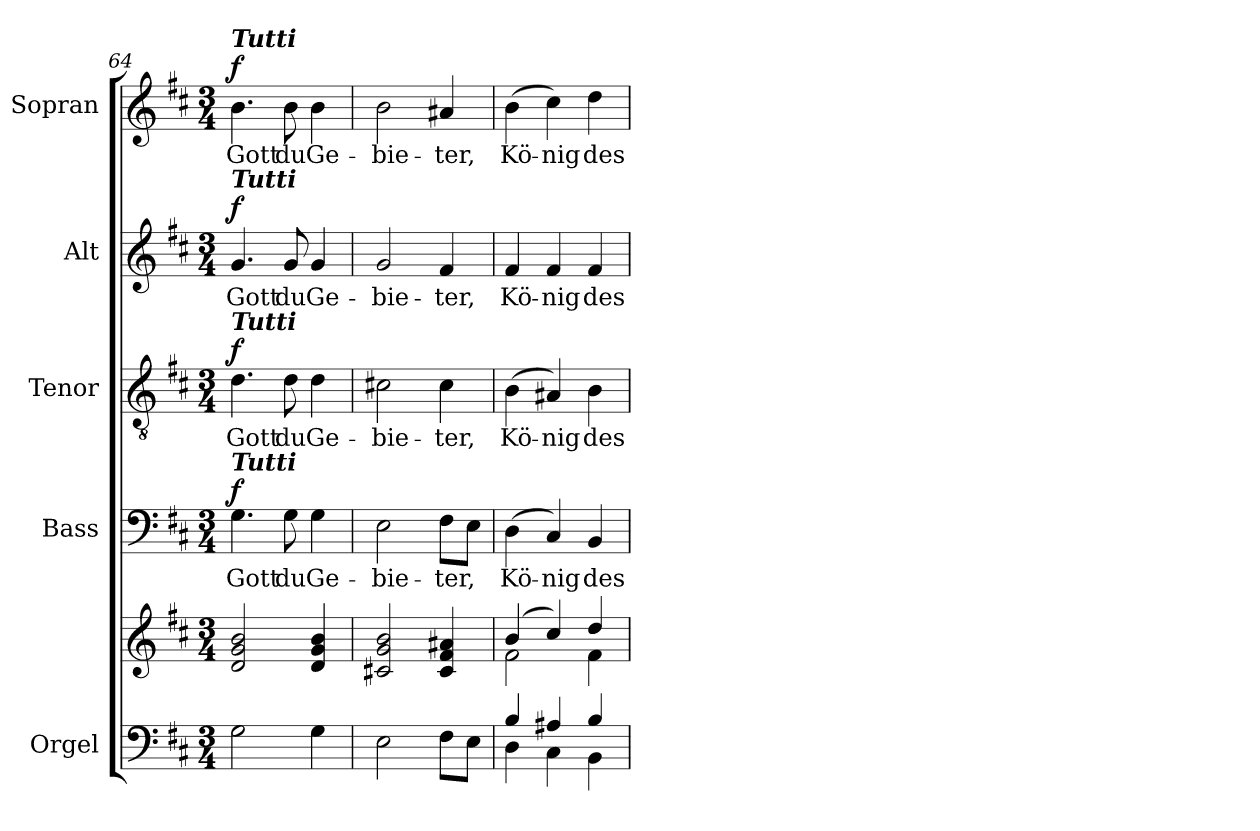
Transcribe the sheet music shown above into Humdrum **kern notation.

**kern	**kern	**kern	**text	**dynam	**kern	**text	**dynam	**kern	**text	**dynam	**kern	**text	**dynam
*part5	*part5	*part4	*part4	*part4	*part3	*part3	*part3	*part2	*part2	*part2	*part1	*part1	*part1
*staff6	*staff5	*staff4	*staff4	*staff4	*staff3	*staff3	*staff3	*staff2	*staff2	*staff2	*staff1	*staff1	*staff1
*I"Orgel	*	*I"Bass	*	*	*I"Tenor	*	*	*I"Alt	*	*	*I"Sopran	*	*
*I'Org.	*	*I'B.	*	*	*I'T.	*	*	*I'A.	*	*	*I'S.	*	*
*clefF4	*clefG2	*clefF4	*	*	*clefGv2	*	*	*clefG2	*	*	*clefG2	*	*
*k[f#c#]	*k[f#c#]	*k[f#c#]	*	*	*k[f#c#]	*	*	*k[f#c#]	*	*	*k[f#c#]	*	*
*D:	*D:	*D:	*	*	*D:	*	*	*D:	*	*	*D:	*	*
*M3/4	*M3/4	*M3/4	*	*	*M3/4	*	*	*M3/4	*	*	*M3/4	*	*
=64	=64	=64	=64	=64	=64	=64	=64	=64	=64	=64	=64	=64	=64
!	!	!	!	!	!	!	!	!	!	!	!LO:TX:a:Bi:t=Tutti	!	!
!	!	!	!	!	!	!	!	!LO:TX:a:Bi:t=Tutti	!	!	!	!	!
!	!	!	!	!	!LO:TX:a:Bi:t=Tutti	!	!	!	!	!	!	!	!
!	!	!LO:TX:a:Bi:t=Tutti	!	!	!	!	!	!	!	!	!	!	!
!	!	!	!	!LO:DY:a	!	!	!LO:DY:a	!	!	!LO:DY:a	!	!	!LO:DY:a
2G\	2d/ 2g/ 2b/	4.G\	Gott	f	4.d\	Gott	f	4.g/	Gott	f	4.b\	Gott	f
.	.	8G\	du	.	8d\	du	.	8g/	du	.	8b\	du	.
4G\	4d/ 4g/ 4b/	4G\	Ge-	.	4d\	Ge-	.	4g/	Ge-	.	4b\	Ge-	.
=65	=65	=65	=65	=65	=65	=65	=65	=65	=65	=65	=65	=65	=65
2E\	2c#X/ 2g/ 2b/	2E\	-bie-	.	2c#X\	-bie-	.	2g/	-bie-	.	2b\	-bie-	.
8F#\L	4c#/ 4f#/ 4a#X/	8F#\L	-ter,	.	4c#\	-ter,	.	4f#/	-ter,	.	4a#X/	-ter,	.
8E\J	.	8E\J	.	.	.	.	.	.	.	.	.	.	.
=66	=66	=66	=66	=66	=66	=66	=66	=66	=66	=66	=66	=66	=66
*^	*^	*	*	*	*	*	*	*	*	*	*	*	*
4B/	4D\	(4b/	2f#\	(4D\	Kö-	.	(4B\	Kö-	.	4f#/	Kö-	.	(4b\	Kö-	.
4A#X/	4C#\	4cc#/)	.	4C#/)	-nig	.	4A#X/)	-nig	.	4f#/	-nig	.	4cc#\)	-nig	.
4B/	4BB\	4dd/	4f#\	4BB/	des	.	4B\	des	.	4f#/	des	.	4dd\	des	.
*v	*v	*	*	*	*	*	*	*	*	*	*	*	*	*	*
*	*v	*v	*	*	*	*	*	*	*	*	*	*	*	*
=	=	=	=	=	=	=	=	=	=	=	=	=	=
*-	*-	*-	*-	*-	*-	*-	*-	*-	*-	*-	*-	*-	*-
